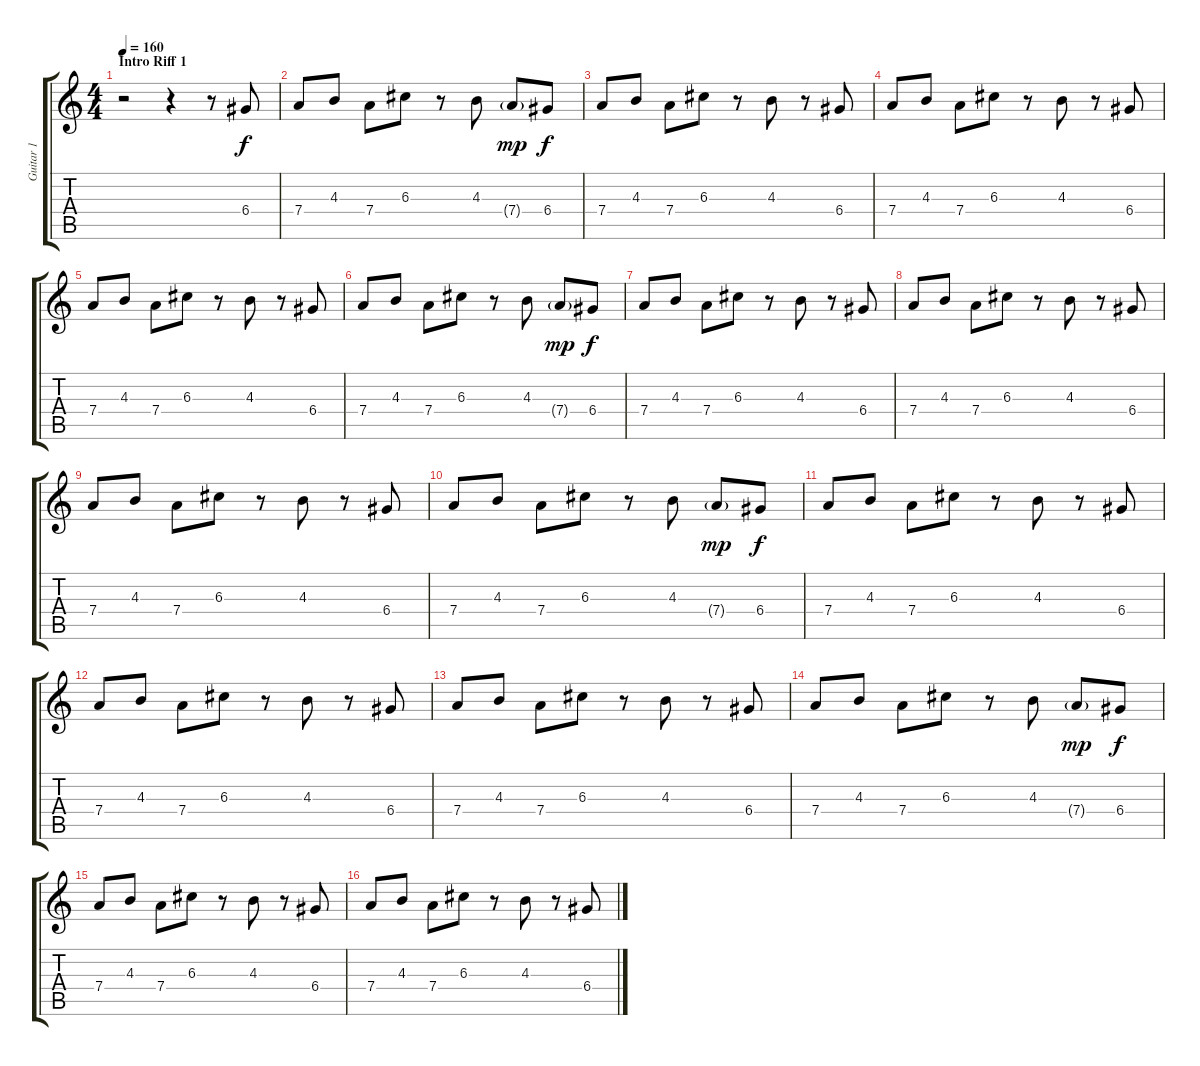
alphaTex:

\track ("Guitar 1" "Guitar 1") {instrument distortionguitar}
\staff {score tabs}
\tuning (E4 B3 G3 D3 A2 E2) {hide}
\ts (4 4)
\section ("" "Intro Riff 1")
\tempo 160
\clef g2
\ks c
r.2{dy f instrument distortionguitar} r.4 r.8 6.4.8 |
7.4.8 4.3.8 7.4.8 6.3.8 r.8 4.3.8 7.4{g}.8{dy mp} 6.4.8{dy f} |
7.4.8 4.3.8 7.4.8 6.3.8 r.8 4.3.8 r.8 6.4.8 |
7.4.8 4.3.8 7.4.8 6.3.8 r.8 4.3.8 r.8 6.4.8 |
7.4.8 4.3.8 7.4.8 6.3.8 r.8 4.3.8 r.8 6.4.8 |
7.4.8 4.3.8 7.4.8 6.3.8 r.8 4.3.8 7.4{g}.8{dy mp} 6.4.8{dy f} |
7.4.8 4.3.8 7.4.8 6.3.8 r.8 4.3.8 r.8 6.4.8 |
7.4.8 4.3.8 7.4.8 6.3.8 r.8 4.3.8 r.8 6.4.8 |
7.4.8 4.3.8 7.4.8 6.3.8 r.8 4.3.8 r.8 6.4.8 |
7.4.8 4.3.8 7.4.8 6.3.8 r.8 4.3.8 7.4{g}.8{dy mp} 6.4.8{dy f} |
7.4.8 4.3.8 7.4.8 6.3.8 r.8 4.3.8 r.8 6.4.8 |
7.4.8 4.3.8 7.4.8 6.3.8 r.8 4.3.8 r.8 6.4.8 |
7.4.8 4.3.8 7.4.8 6.3.8 r.8 4.3.8 r.8 6.4.8 |
7.4.8 4.3.8 7.4.8 6.3.8 r.8 4.3.8 7.4{g}.8{dy mp} 6.4.8{dy f} |
7.4.8 4.3.8 7.4.8 6.3.8 r.8 4.3.8 r.8 6.4.8 |
7.4.8 4.3.8 7.4.8 6.3.8 r.8 4.3.8 r.8 6.4.8
